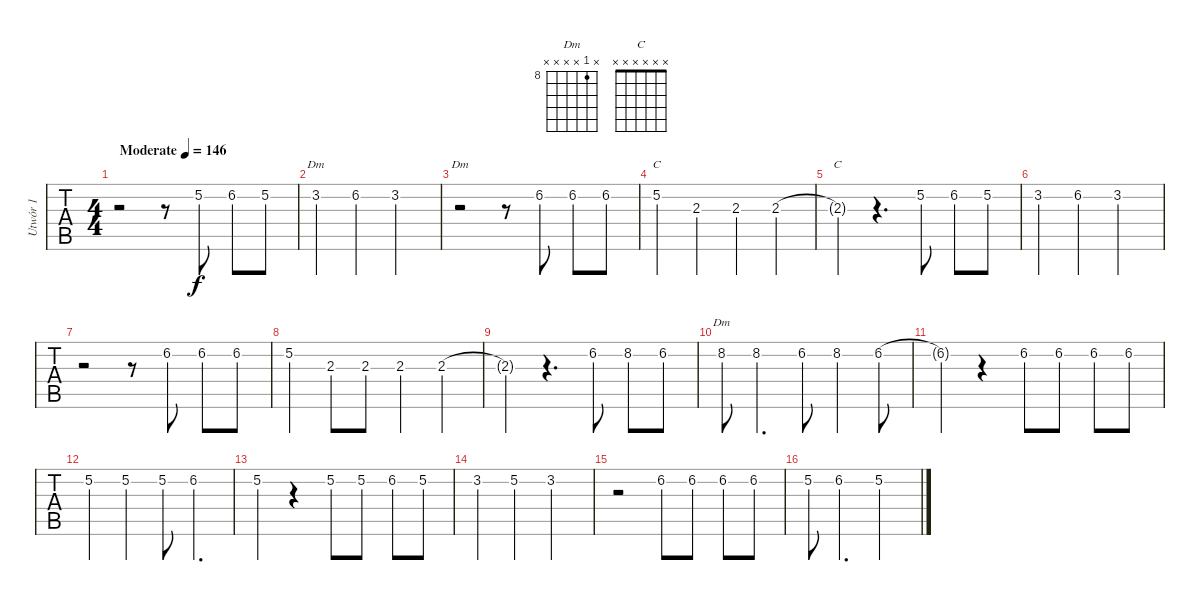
\track ("Utwór 1" "Utwór 1") {instrument acousticguitarsteel}
\staff {tabs}
\tuning (E4 B3 G3 D3 A2 E2) {hide}
\chord ("Dm" x 3 x x x x)
\chord ("Dm" x x x x x x)
\chord ("C" x 5 x x x x)
\chord ("C" x x x x x x)
\chord ("Dm" x 8 x x x x) {firstfret 8}
\ts (4 4)
\tempo (146 "Moderate")
\clef g2
\ks c
r.2{dy f instrument acousticguitarsteel} r.8 5.2.8 6.2.8 5.2.8 |
3.2.4{ch "Dm"} 6.2.4 3.2.2 |
r.2{ch "Dm"} r.8 6.2.8 6.2.8 6.2.8 |
5.2.4{ch "C"} 2.3.4 2.3.4 2.3.4 |
2.3{t}.4{ch "C"} r.4{d} 5.2.8 6.2.8 5.2.8 |
3.2.4 6.2.4 3.2.2 |
r.2 r.8 6.2.8 6.2.8 6.2.8 |
5.2.4 2.3.8 2.3.8 2.3.4 2.3.4 |
2.3{t}.4 r.4{d} 6.2.8 8.2.8 6.2.8 |
8.2.8{ch "Dm"} 8.2.4{d} 6.2.8 8.2.4 6.2.8 |
6.2{t}.4 r.4 6.2.8 6.2.8 6.2.8 6.2.8 |
5.2.4 5.2.4 5.2.8 6.2.4{d} |
5.2.4 r.4 5.2.8 5.2.8 6.2.8 5.2.8 |
3.2.4 5.2.4 3.2.2 |
r.2 6.2.8 6.2.8 6.2.8 6.2.8 |
5.2.8 6.2.4{d} 5.2.2
